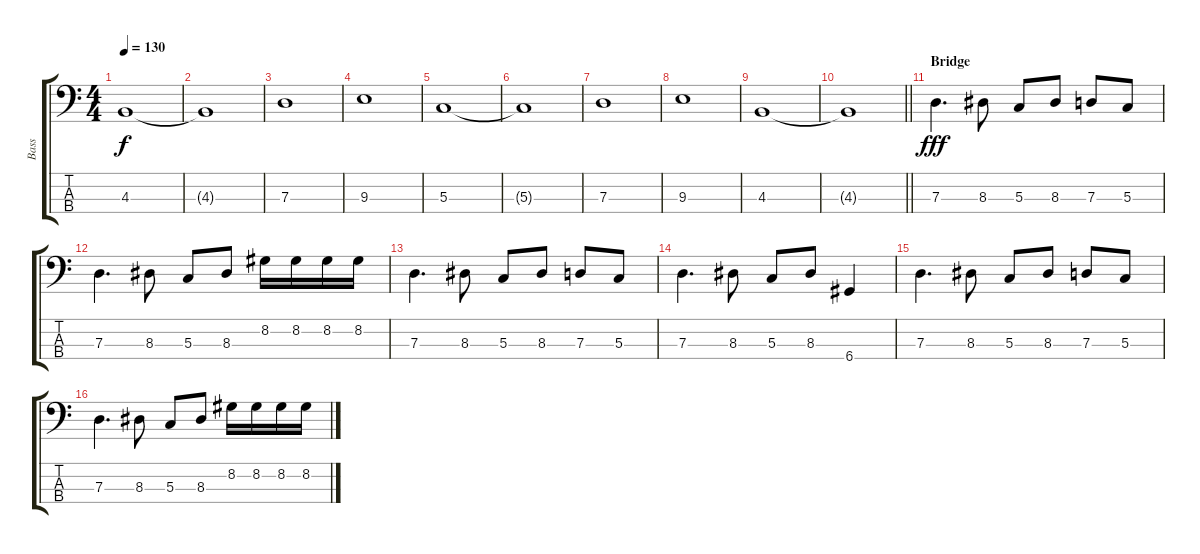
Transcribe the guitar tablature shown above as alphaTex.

\track ("Bass" "Bass") {instrument electricbassfinger}
\staff {score tabs}
\tuning (F2 C2 G1 D1) {hide}
\ts (4 4)
\tempo 130
\clef f4
\ks c
4.3.1{dy f} |
4.3{t}.1 |
7.3.1 |
9.3.1 |
5.3.1 |
5.3{t}.1 |
7.3.1 |
9.3.1 |
4.3.1 |
\barLineRight lightlight
4.3{t}.1 |
\section ("" "Bridge")
7.3.4{d dy fff} 8.3.8 5.3.8 8.3.8 7.3.8 5.3.8 |
7.3.4{d} 8.3.8 5.3.8 8.3.8 8.2.16 8.2.16 8.2.16 8.2.16 |
7.3.4{d} 8.3.8 5.3.8 8.3.8 7.3.8 5.3.8 |
7.3.4{d} 8.3.8 5.3.8 8.3.8 6.4.4 |
7.3.4{d} 8.3.8 5.3.8 8.3.8 7.3.8 5.3.8 |
7.3.4{d} 8.3.8 5.3.8 8.3.8 8.2.16 8.2.16 8.2.16 8.2.16
